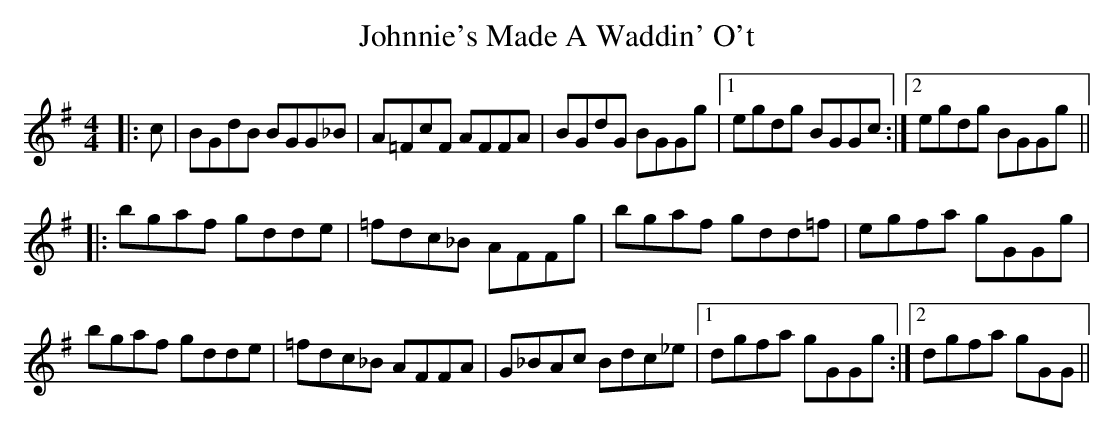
X:1
T: Johnnie's Made A Waddin' O't
M: 4/4
L: 1/8
K: Gmaj
|:c|BGdB BGG_B|A=FcF AFFA|BGdG BGGg|1 egdg BGGc:|2 egdg BGGg||
|:bgaf gdde|=fdc_B AFFg|bgaf gdd=f|egfa gGGg|
bgaf gdde|=fdc_B AFFA|G_BAc Bdc_e|1 dgfa gGGg:|2 dgfa gGG||
